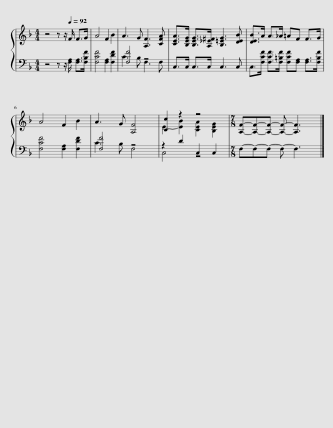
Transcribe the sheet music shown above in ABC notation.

X:1
%%score { ( 1 4 ) | ( 2 3 ) }
L:1/8
M:4/4
I:linebreak $
K:F
V:1 treble
V:4 treble
V:2 bass
V:3 bass
V:1
 z4 z z/[Q:1/4=92] F/ F>G | A4 F2 B2 | A3 G [A,F]3 [CFA] | [CEA]>[B,EG] [B,EG]>[A,_E^F] [B,=EG]3 [DEB] | [DEB]>A A>_A =AF F>G |$ %5
 A4 F2 B2 | A3 G [A,F]4 | [Cc]2 z2 z4 |[M:7/8] [A,F]-[A,F]-[A,F]- [A,F]- [A,F]3 |] %9
V:2
 z4 z z/ [F,A,]/ [F,A,]>[F,B,F] | [F,CF]4 [F,A,]2 [F,DF]2 | [F,F]4 z4 | C,>C, C,>C, C,3 C, | C,>[F,CF] [F,CF]>[F,=B,F] [F,CF][F,A,] [F,A,]>[F,B,F] |$ %5
 [F,CF]4 [F,A,]2 [F,DF]2 | [F,F]4 z4 | z2 D2 C,2 C,2 |[M:7/8] F,-F,-F,- F,- F,3 |] %9
V:3
 x8 | x8 | C3 B, F,3 F, | x8 | x8 |$ %5
 x8 | C3 B, F,4 | C,4 z4 |[M:7/8] x7 |] %9
V:4
 x8 | x8 | x8 | x8 | x8 |$ %5
 x8 | x8 | E2- [EB]2 [CEA]2 [B,EG]2 |[M:7/8] x7 |] %9
